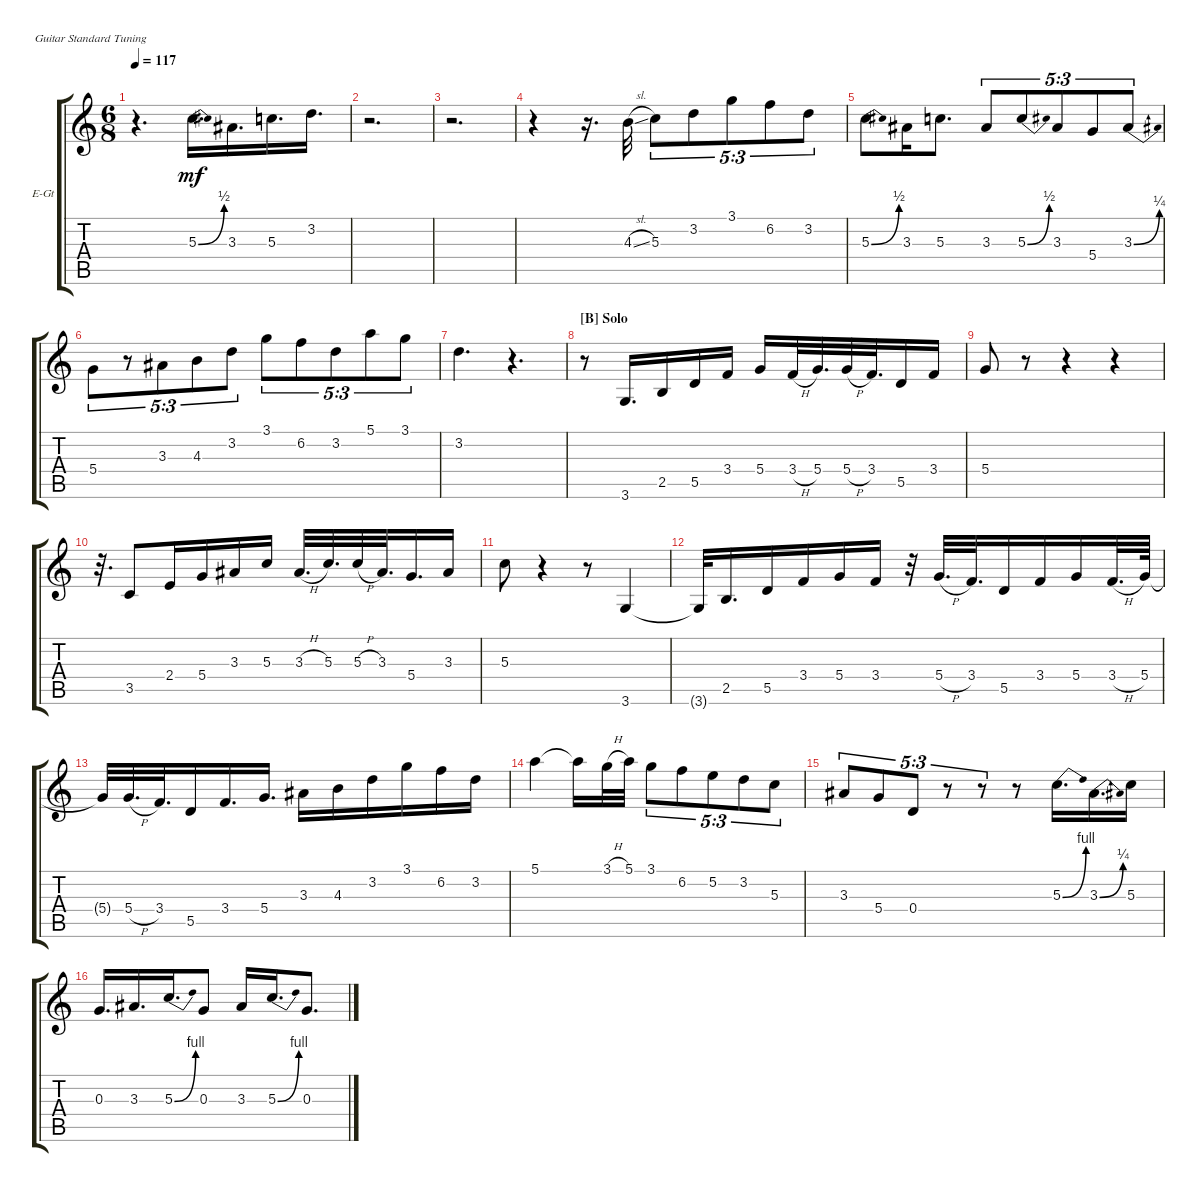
\defaultSystemsLayout 4
\bracketExtendMode groupsimilarinstruments
\firstSystemTrackNameOrientation horizontal
\otherSystemsTrackNameOrientation horizontal
\track ("Electric Guitar" "E-Gt") {instrument electricguitarclean}
\staff {score tabs}
\tuning (E4 B3 G3 D3 A2 E2)
\ts (6 8)
\tempo 117
\clef g2
\ks c
r.4{d dy mf} 5.3{be (bend 0 0 16.8 2)}.16{d} 3.3.16{d} 5.3.16{d} 3.2.16{d} |
r.2{d} |
r.2{d} |
r.4 r.16{d} 4.3{sl}.32 5.3.8{tu (5 3)} 3.2.8{tu (5 3)} 3.1.8{tu (5 3)} 6.2.8{tu (5 3)} 3.2.8{tu (5 3)} |
5.3{be (bend 0 0 17.4 2)}.8 3.3.16 5.3.8{d} 3.3.8{tu (5 3)} 5.3{be (bend 0 0 15 2)}.8{tu (5 3)} 3.3.8{tu (5 3)} 5.4.8{tu (5 3)} 3.3{be (bend 0 0 17.4 1)}.8{tu (5 3)} |
5.4.8{tu (5 3)} r.8{tu (5 3)} 3.3.8{tu (5 3)} 4.3.8{tu (5 3)} 3.2.8{tu (5 3)} 3.1.8{tu (5 3)} 6.2.8{tu (5 3)} 3.2.8{tu (5 3)} 5.1.8{tu (5 3)} 3.1.8{tu (5 3)} |
3.2.4{d} r.4{d} |
\section ("B" "Solo")
r.8 3.6.16{d} 2.5.16 5.5.16 3.4.16 5.4.16 3.4{h}.32 5.4.32{d} 5.4{h}.32 3.4.32{d} 5.5.16 3.4.16 |
5.4.8 r.8 r.4 r.4 |
r.32{d} 3.5.8 2.4.16 5.4.16 3.3.16 5.3.16 3.3{h}.32{d} 5.3.32{d} 5.3{h}.32 3.3.32{d} 5.4.16{d} 3.3.16 |
5.3.8 r.4 r.8 3.6.4 |
3.6{t}.32 2.5.16{d} 5.5.16 3.4.16 5.4.16 3.4.16 r.32 5.4{h}.32{d} 3.4.32{d} 5.5.16 3.4.16 5.4.16 3.4{h}.32{d} 5.4.64 |
5.4{t}.32 5.4{h}.32{d} 3.4.32{d} 5.5.16 3.4.16{d} 5.4.16{d} 3.3.16 4.3.16 3.2.16 3.1.16 6.2.16 3.2.16 |
5.1.4 5.1{t}.16 3.1{h}.32 5.1.32 3.1.8{tu (5 3)} 6.2.8{tu (5 3)} 5.2.8{tu (5 3)} 3.2.8{tu (5 3)} 5.3.8{tu (5 3)} |
3.3.8{tu (5 3)} 5.4.8{tu (5 3)} 0.4.8{tu (5 3)} r.8{tu (5 3)} r.8{tu (5 3)} r.8 5.3{be (bend 0 0 17.4 4)}.16{d} 3.3{be (bend 0 0 15.6 1)}.16{d} 5.3.16 |
0.3.16{d} 3.3.16{d} 5.3{be (bend 0 0 40.8 4)}.16{d} 0.3.8 3.3.16 5.3{be (bend 0 0 37.199999999999996 4)}.16{d} 0.3.8{d}
